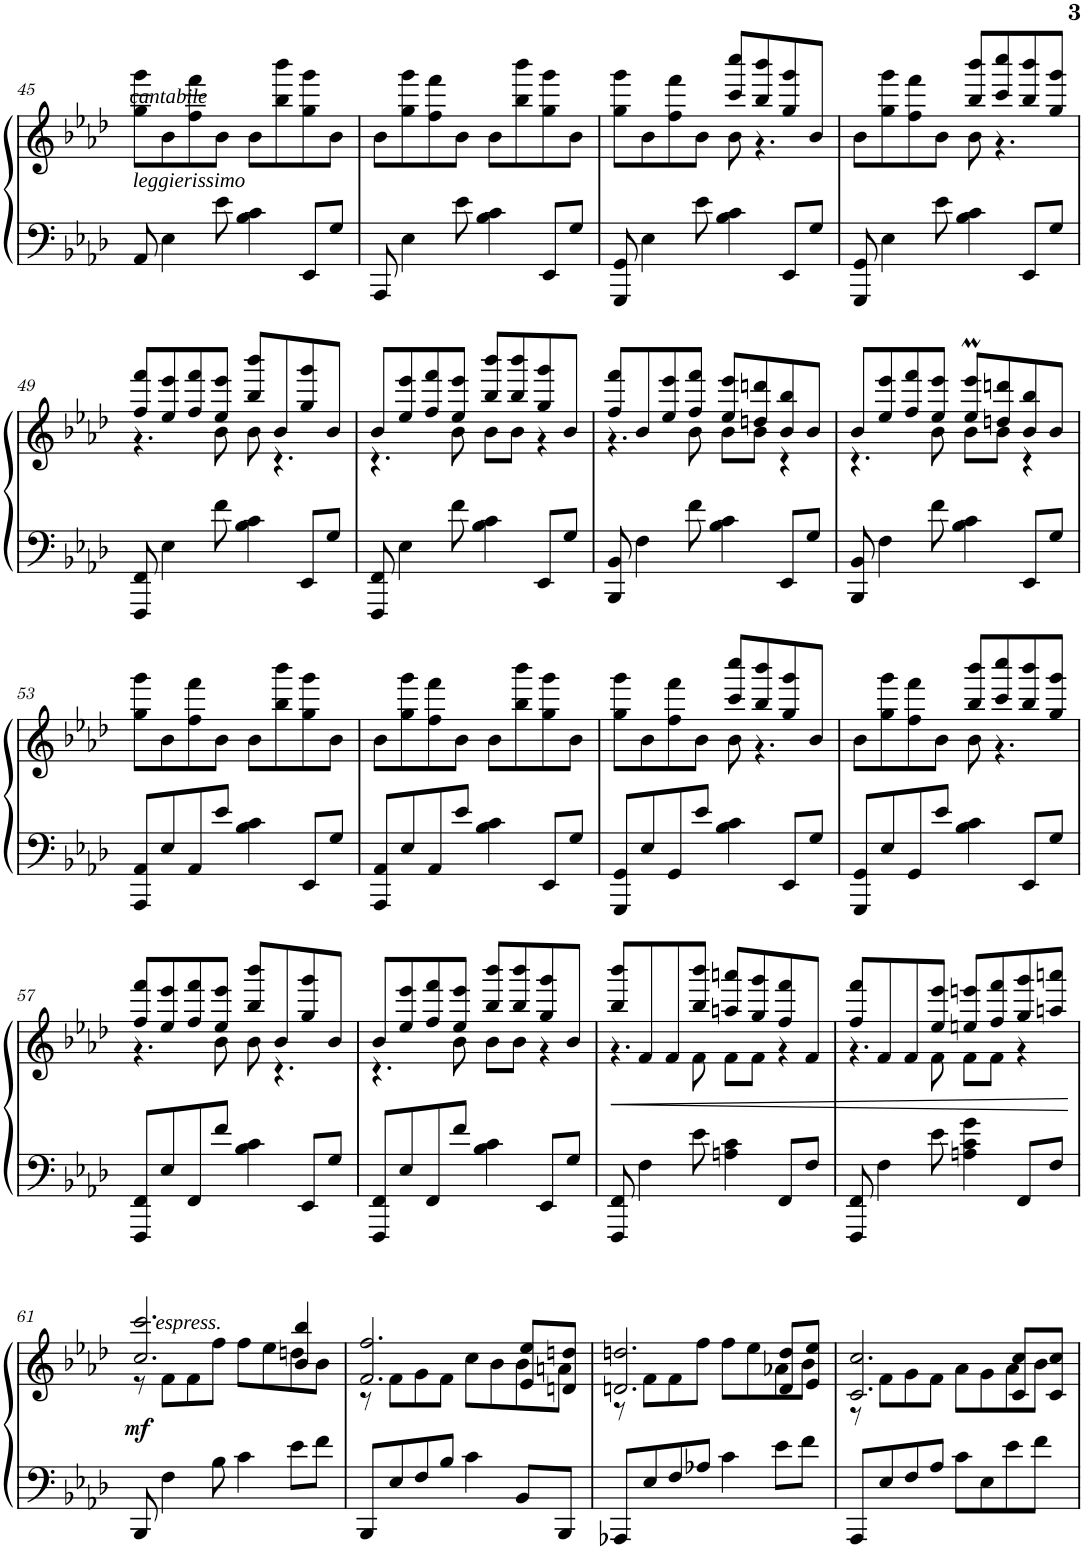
**kern	**kern	**dynam
*part1	*part1	*part1
*staff2	*staff1	*staff1/2
*I"Piano	*	*
*I'Pno.	*	*
!!LO:PB:g=z
*clefF4	*clefG2	*
*k[b-e-a-d-]	*k[b-e-a-d-]	*
*M4/4	*M4/4	*
=45	=45	=45
!	!LO:TX:b:i:t=leggierissimo	!
!	!LO:TX:b:i:t=cantabile	!
8AA-/	8gg\ 8ggg\L	.
4E-\	8b-\	.
.	8ff\ 8fff\	.
8e-\	8b-\J	.
4B-\ 4c\	8b-\L	.
.	8bb-\ 8bbb-\	.
8EE-/L	8gg\ 8ggg\	.
8G/J	8b-\J	.
=46	=46	=46
8AAA-/	8b-\L	.
4E-\	8gg\ 8ggg\	.
.	8ff\ 8fff\	.
8e-\	8b-\J	.
4B-\ 4c\	8b-\L	.
.	8bb-\ 8bbb-\	.
8EE-/L	8gg\ 8ggg\	.
8G/J	8b-\J	.
=47	=47	=47
*	*^	*
8GGG/ 8GG/	8gg\ 8ggg\L	2ryy	.
4E-\	8b-\	.	.
.	8ff\ 8fff\	.	.
8e-\	8b-\J	.	.
4B-\ 4c\	8ccc/ 8cccc/L	8b-\	.
.	8bb-/ 8bbb-/	4.r	.
8EE-/L	8gg/ 8ggg/	.	.
8G/J	8b-/J	.	.
=48	=48	=48	=48
8GGG/ 8GG/	8b-\L	2ryy	.
4E-\	8gg\ 8ggg\	.	.
.	8ff\ 8fff\	.	.
8e-\	8b-\J	.	.
4B-\ 4c\	8bb-/ 8bbb-/L	8b-\	.
.	8ccc/ 8cccc/	4.r	.
8EE-/L	8bb-/ 8bbb-/	.	.
8G/J	8gg/ 8ggg/J	.	.
!!LO:LB:g=z	!!
=49	=49	=49	=49
8FFF/ 8FF/	8ff/ 8fff/L	4.r	.
4E-\	8ee-/ 8eee-/	.	.
.	8ff/ 8fff/	.	.
8f\	8ee-/ 8eee-/J	8b-\	.
4B-\ 4c\	8bb-/ 8bbb-/L	8b-\	.
.	8b-/	4.r	.
8EE-/L	8gg/ 8ggg/	.	.
8G/J	8b-/J	.	.
=50	=50	=50	=50
8FFF/ 8FF/	8b-/L	4.r	.
4E-\	8ee-/ 8eee-/	.	.
.	8ff/ 8fff/	.	.
8f\	8ee-/ 8eee-/J	8b-\	.
4B-\ 4c\	8bb-/ 8bbb-/L	8b-\L	.
.	8bb-/ 8bbb-/	8b-\J	.
8EE-/L	8gg/ 8ggg/	4r	.
8G/J	8b-/J	.	.
=51	=51	=51	=51
8BBB-/ 8BB-/	8ff/ 8fff/L	4.r	.
4F\	8b-/	.	.
.	8ee-/ 8eee-/	.	.
8f\	8ff/ 8fff/J	8b-\	.
4B-\ 4c\	8ee-/ 8eee-/L	8b-\L	.
.	8ddn/ 8dddn/	8b-\J	.
8EE-/L	8b-/ 8bb-/	4r	.
8G/J	8b-/J	.	.
=52	=52	=52	=52
8BBB-/ 8BB-/	8b-/L	4.r	.
4F\	8ee-/ 8eee-/	.	.
.	8ff/ 8fff/	.	.
8f\	8ee-/ 8eee-/J	8b-\	.
4B-\ 4c\	8ee-/M 8eee-/ML	8b-\L	.
.	8ddn/ 8dddn/	8b-\J	.
8EE-/L	8b-/ 8bb-/	4r	.
8G/J	8b-/J	.	.
*	*v	*v	*
!!LO:LB:g=z
=53	=53	=53
8AAA-/ 8AA-/L	8gg\ 8ggg\L	.
8E-/	8b-\	.
8AA-/	8ff\ 8fff\	.
8e-/J	8b-\J	.
4B-\ 4c\	8b-\L	.
.	8bb-\ 8bbb-\	.
8EE-/L	8gg\ 8ggg\	.
8G/J	8b-\J	.
=54	=54	=54
8AAA-/ 8AA-/L	8b-\L	.
8E-/	8gg\ 8ggg\	.
8AA-/	8ff\ 8fff\	.
8e-/J	8b-\J	.
4B-\ 4c\	8b-\L	.
.	8bb-\ 8bbb-\	.
8EE-/L	8gg\ 8ggg\	.
8G/J	8b-\J	.
=55	=55	=55
*	*^	*
8GGG/ 8GG/L	8gg\ 8ggg\L	2ryy	.
8E-/	8b-\	.	.
8GG/	8ff\ 8fff\	.	.
8e-/J	8b-\J	.	.
4B-\ 4c\	8ccc/ 8cccc/L	8b-\	.
.	8bb-/ 8bbb-/	4.r	.
8EE-/L	8gg/ 8ggg/	.	.
8G/J	8b-/J	.	.
=56	=56	=56	=56
8GGG/ 8GG/L	8b-\L	2ryy	.
8E-/	8gg\ 8ggg\	.	.
8GG/	8ff\ 8fff\	.	.
8e-/J	8b-\J	.	.
4B-\ 4c\	8bb-/ 8bbb-/L	8b-\	.
.	8ccc/ 8cccc/	4.r	.
8EE-/L	8bb-/ 8bbb-/	.	.
8G/J	8gg/ 8ggg/J	.	.
!!LO:LB:g=z	!!
=57	=57	=57	=57
8FFF/ 8FF/L	8ff/ 8fff/L	4.r	.
8E-/	8ee-/ 8eee-/	.	.
8FF/	8ff/ 8fff/	.	.
8f/J	8ee-/ 8eee-/J	8b-\	.
4B-\ 4c\	8bb-/ 8bbb-/L	8b-\	.
.	8b-/	4.r	.
8EE-/L	8gg/ 8ggg/	.	.
8G/J	8b-/J	.	.
=58	=58	=58	=58
8FFF/ 8FF/L	8b-/L	4.r	.
8E-/	8ee-/ 8eee-/	.	.
8FF/	8ff/ 8fff/	.	.
8f/J	8ee-/ 8eee-/J	8b-\	.
4B-\ 4c\	8bb-/ 8bbb-/L	8b-\L	.
.	8bb-/ 8bbb-/	8b-\J	.
8EE-/L	8gg/ 8ggg/	4r	.
8G/J	8b-/J	.	.
=59	=59	=59	=59
!	!	!	!LO:HP:b
8FFF/ 8FF/	8bb-/ 8bbb-/L	4.r	<
4F\	8f/	.	.
.	8f/	.	.
8e-\	8bb-/ 8bbb-/J	8f\	.
4An\ 4c\	8aan/ 8aaan/L	8f\L	.
.	8gg/ 8ggg/	8f\J	.
8FF/L	8ff/ 8fff/	4r	.
8F/J	8f/J	.	.
=60	=60	=60	=60
8FFF/ 8FF/	8ff/ 8fff/L	4.r	.
4F\	8f/	.	.
.	8f/	.	.
8e-\	8ee-/ 8eee-/J	8f\	.
4An\ 4c\ 4g\	8een/ 8eeen/L	8f\L	.
.	8ff/ 8fff/	8f\J	.
8FF/L	8gg/ 8ggg/	4r	.
8F/J	8aan/ 8aaan/J	.	.
*	*v	*v	*
.	.	[
!!LO:LB:g=z
=61	=61	=61
*	*^	*
!	!LO:TX:b:i:t=espress.	!	!
!	!	!	!LO:DY:b
8BBB-/	2.cc/ 2.ccc/	8r	mf
4F\	.	8f\L	.
.	.	8f\	.
8B-\	.	8ff\J	.
4c\	.	8ff\L	.
.	.	8ee-\	.
8e-\L	4b-/ 4bb-/	8ddn\	.
8f\J	.	8b-\J	.
=62	=62	=62	=62
8BBB-/L	2.f/ 2.ff/	8r	.
8E-/	.	8f\L	.
8F/	.	8g\	.
8B-/J	.	8f\J	.
4c\	.	8cc\L	.
.	.	8b-\	.
8BB-/L	8e-/ 8ee-/L	8b-\	.
8BBB-/J	8dn/ 8ddn/J	8an\J	.
=63	=63	=63	=63
8AAA-X/L	2.dn/ 2.ddn/	8r	.
8E-/	.	8f\L	.
8F/	.	8f\	.
8A-X/J	.	8ff\J	.
4c\	.	8ff\L	.
.	.	8ee-\	.
8e-\L	8d/ 8dd/L	8a-X\	.
8f\J	8e-/ 8ee-/J	8b-\J	.
=64	=64	=64	=64
8AAA-/L	2.c/ 2.cc/	8r	.
8E-/	.	8f\L	.
8F/	.	8g\	.
8A-/J	.	8f\J	.
8c\L	.	8a-\L	.
8E-\	.	8g\	.
8e-\	8c/ 8cc/L	8a-\	.
8f\J	8c/ 8cc/J	8b-\J	.
*	*v	*v	*
=	=	=
*-	*-	*-
